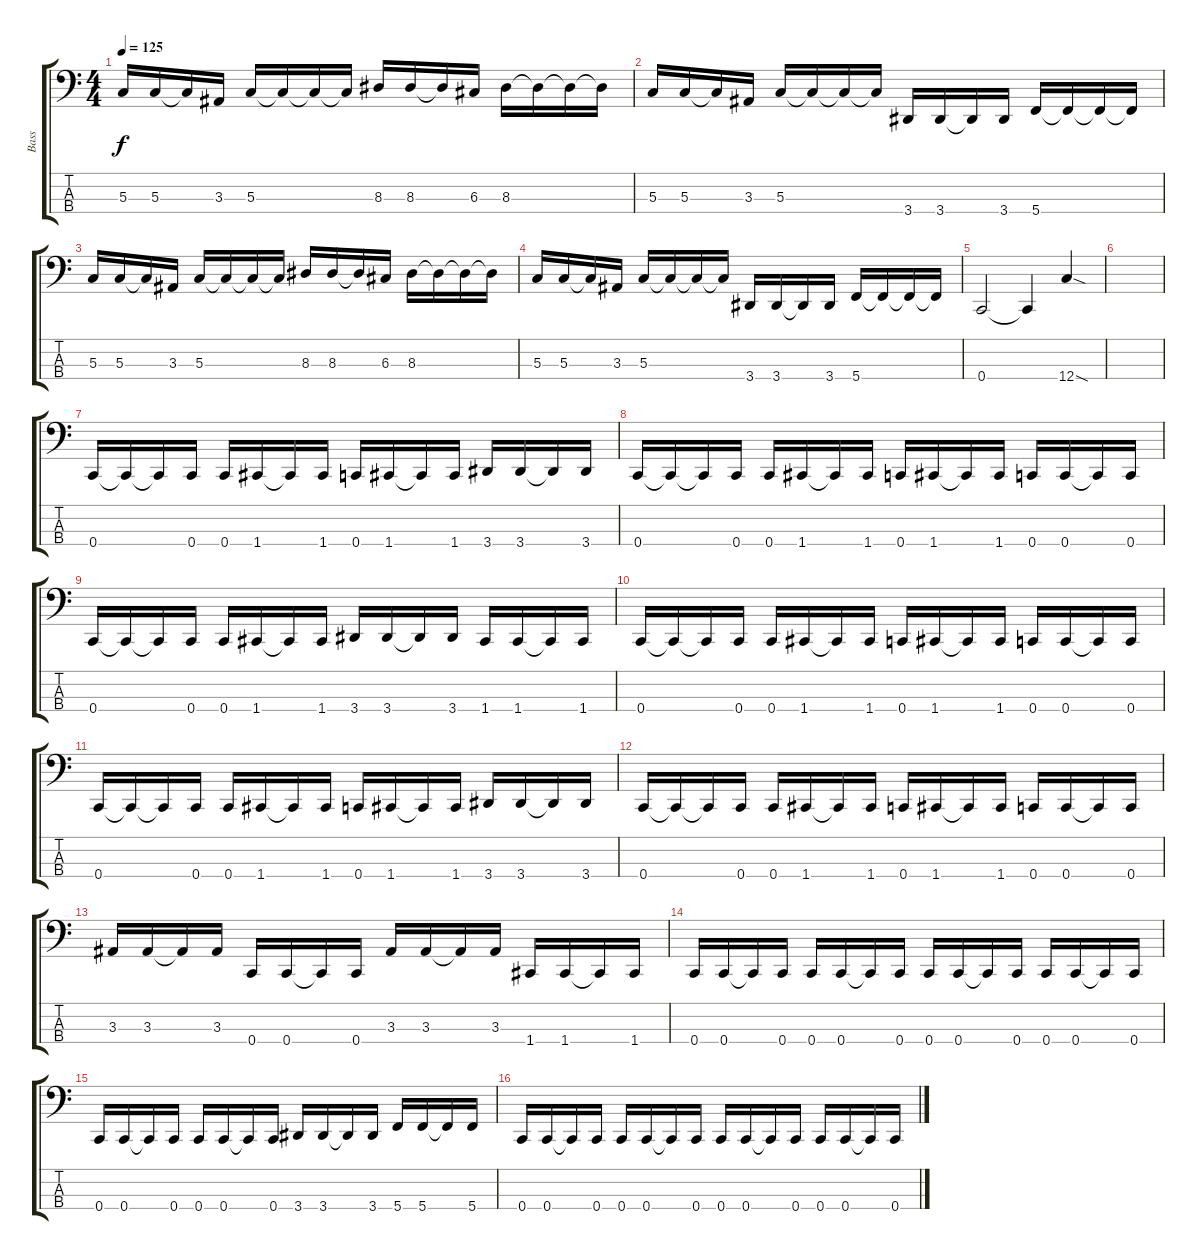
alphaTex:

\track ("Bass" "Bass") {instrument electricbasspick}
\staff {score tabs}
\tuning (F2 C2 G1 C1) {hide}
\ts (4 4)
\tempo 125
\clef f4
\ks c
5.3.16{dy f} 5.3.16 5.3{t}.16 3.3.16 5.3.16 5.3{t}.16 5.3{t}.16 5.3{t}.16 8.3.16 8.3.16 8.3{t}.16 6.3.16 8.3.16 8.3{t}.16 8.3{t}.16 8.3{t}.16 |
5.3.16 5.3.16 5.3{t}.16 3.3.16 5.3.16 5.3{t}.16 5.3{t}.16 5.3{t}.16 3.4.16 3.4.16 3.4{t}.16 3.4.16 5.4.16 5.4{t}.16 5.4{t}.16 5.4{t}.16 |
5.3.16 5.3.16 5.3{t}.16 3.3.16 5.3.16 5.3{t}.16 5.3{t}.16 5.3{t}.16 8.3.16 8.3.16 8.3{t}.16 6.3.16 8.3.16 8.3{t}.16 8.3{t}.16 8.3{t}.16 |
5.3.16 5.3.16 5.3{t}.16 3.3.16 5.3.16 5.3{t}.16 5.3{t}.16 5.3{t}.16 3.4.16 3.4.16 3.4{t}.16 3.4.16 5.4.16 5.4{t}.16 5.4{t}.16 5.4{t}.16 |
0.4.2 0.4{t}.4 12.4{sod}.4 |
|
0.4.16 0.4{t}.16 0.4{t}.16 0.4.16 0.4.16 1.4.16 1.4{t}.16 1.4.16 0.4.16 1.4.16 1.4{t}.16 1.4.16 3.4.16 3.4.16 3.4{t}.16 3.4.16 |
0.4.16 0.4{t}.16 0.4{t}.16 0.4.16 0.4.16 1.4.16 1.4{t}.16 1.4.16 0.4.16 1.4.16 1.4{t}.16 1.4.16 0.4.16 0.4.16 0.4{t}.16 0.4.16 |
0.4.16 0.4{t}.16 0.4{t}.16 0.4.16 0.4.16 1.4.16 1.4{t}.16 1.4.16 3.4.16 3.4.16 3.4{t}.16 3.4.16 1.4.16 1.4.16 1.4{t}.16 1.4.16 |
0.4.16 0.4{t}.16 0.4{t}.16 0.4.16 0.4.16 1.4.16 1.4{t}.16 1.4.16 0.4.16 1.4.16 1.4{t}.16 1.4.16 0.4.16 0.4.16 0.4{t}.16 0.4.16 |
0.4.16 0.4{t}.16 0.4{t}.16 0.4.16 0.4.16 1.4.16 1.4{t}.16 1.4.16 0.4.16 1.4.16 1.4{t}.16 1.4.16 3.4.16 3.4.16 3.4{t}.16 3.4.16 |
0.4.16 0.4{t}.16 0.4{t}.16 0.4.16 0.4.16 1.4.16 1.4{t}.16 1.4.16 0.4.16 1.4.16 1.4{t}.16 1.4.16 0.4.16 0.4.16 0.4{t}.16 0.4.16 |
3.3.16 3.3.16 3.3{t}.16 3.3.16 0.4.16 0.4.16 0.4{t}.16 0.4.16 3.3.16 3.3.16 3.3{t}.16 3.3.16 1.4.16 1.4.16 1.4{t}.16 1.4.16 |
0.4.16 0.4.16 0.4{t}.16 0.4.16 0.4.16 0.4.16 0.4{t}.16 0.4.16 0.4.16 0.4.16 0.4{t}.16 0.4.16 0.4.16 0.4.16 0.4{t}.16 0.4.16 |
0.4.16 0.4.16 0.4{t}.16 0.4.16 0.4.16 0.4.16 0.4{t}.16 0.4.16 3.4.16 3.4.16 3.4{t}.16 3.4.16 5.4.16 5.4.16 5.4{t}.16 5.4.16 |
0.4.16 0.4.16 0.4{t}.16 0.4.16 0.4.16 0.4.16 0.4{t}.16 0.4.16 0.4.16 0.4.16 0.4{t}.16 0.4.16 0.4.16 0.4.16 0.4{t}.16 0.4.16
